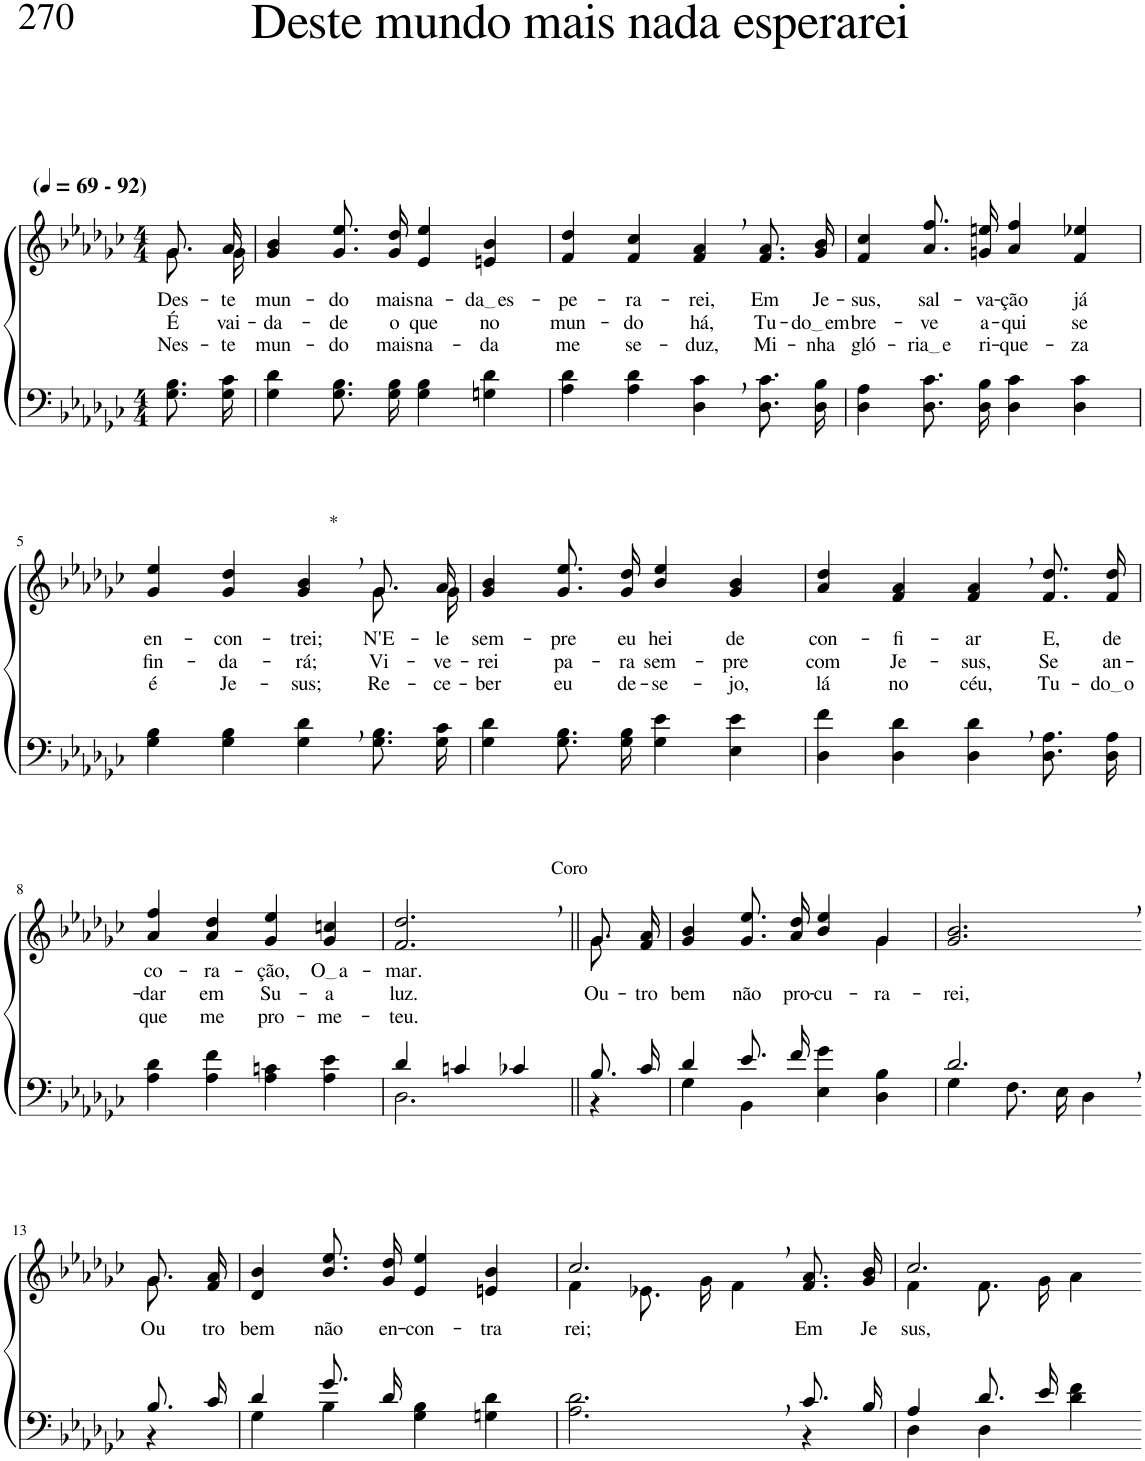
**kern	**kern	**text	**text	**text
*part2	*part1	*part1	*part1	*part1
*staff2	*staff1	*staff1	*staff1	*staff1
*I"Parte III e IV	*I"Parte I e II	*	*	*
*clefF4	*clefG2	*	*	*
*Trd2c3	*Trd2c3	*	*	*
*k[b-e-a-d-g-c-]	*k[b-e-a-d-g-c-]	*	*	*
*M4/4	*M4/4	*	*	*
*MM69	*MM69	*	*	*
=1	=1	=1	=1	=1
*	*^	*	*	*
!	!LO:TX:a:B:t=(	!	!	!	!
!	!LO:TX:a:B:t=- 92)	!	!	!	!
!	!	!	!LO:LY:b	!LO:LY:b	!LO:LY:b
8.G-\ 8.B-\L	8.g-/L	8.g-\L	Des-	É	Nes-
!	!	!	!LO:LY:b	!LO:LY:b	!LO:LY:b
16G-\ 16c-\Jk	16a-/Jk	16g-\Jk	-te	vai-	-te
=2	=2	=2	=2	=2	=2
!	!	!	!LO:LY:b	!LO:LY:b	!LO:LY:b
*	*v	*v	*	*	*
4G-\ 4d-\	4g-/ 4b-/	mun-	-da-	mun-
!	!	!LO:LY:b	!LO:LY:b	!LO:LY:b
8.G-\ 8.B-\L	8.g-\ 8.ee-\L	-do	-de	-do
!	!	!LO:LY:b	!LO:LY:b	!LO:LY:b
16G-\ 16B-\Jk	16g-\ 16dd-\Jk	mais	o	mais
!	!	!LO:LY:b	!LO:LY:b	!LO:LY:b
4G-\ 4B-\	4e-/ 4ee-/	na-	que	na-
!	!	!LO:LY:b	!LO:LY:b	!LO:LY:b
4Gn\ 4d-\	4en/ 4b-/	da es	no	-da
=3	=3	=3	=3	=3
!	!	!LO:LY:b	!LO:LY:b	!LO:LY:b
4A-\ 4d-\	4f/ 4dd-/	-pe-	mun-	me
!	!	!LO:LY:b	!LO:LY:b	!LO:LY:b
4A-\ 4d-\	4f/ 4cc-/	-ra-	-do	se-
!	!	!LO:LY:b	!LO:LY:b	!LO:LY:b
4D-\, 4c-\,	4f/, 4a-/,	-rei,	há,	-duz,
!	!	!LO:LY:b	!LO:LY:b	!LO:LY:b
8.D-\ 8.c-\L	8.f/ 8.a-/L	Em	Tu-	Mi-
!	!	!LO:LY:b	!LO:LY:b	!LO:LY:b
16D-\ 16B-\Jk	16g-/ 16b-/Jk	Je-	do em	-nha
=4	=4	=4	=4	=4
!	!	!LO:LY:b	!LO:LY:b	!LO:LY:b
4D-\ 4A-\	4f/ 4cc-/	-sus,	bre-	gló-
!	!	!LO:LY:b	!LO:LY:b	!LO:LY:b
8.D-\ 8.c-\L	8.a-\ 8.ff\L	sal-	-ve	ria e
!	!	!LO:LY:b	!LO:LY:b	!LO:LY:b
16D-\ 16B-\Jk	16gn\ 16een\Jk	-va-	a-	ri-
!	!	!LO:LY:b	!LO:LY:b	!LO:LY:b
4D-\ 4c-\	4a-/ 4ff/	-ção	-qui	-que-
!	!	!LO:LY:b	!LO:LY:b	!LO:LY:b
4D-\ 4c-\	4f/ 4ee-X/	já	se	-za
!!LO:LB:g=z
=5	=5	=5	=5	=5
!	!	!LO:LY:b	!LO:LY:b	!LO:LY:b
*	*^	*	*	*
4G-\ 4B-\	4g-/ 4ee-/	2.ryy	en-	fin-	é
!	!	!	!LO:LY:b	!LO:LY:b	!LO:LY:b
4G-\ 4B-\	4g-/ 4dd-/	.	-con-	-da-	Je-
!	!LO:TX:a:t=*	!	!	!	!
!	!	!	!LO:LY:b	!LO:LY:b	!LO:LY:b
4G-\, 4d-\,	4g-/, 4b-/,	.	-trei;	-rá;	-sus;
!	!	!	!LO:LY:b	!LO:LY:b	!LO:LY:b
8.G-\ 8.B-\L	8.g-/L	8.g-\L	N'E-	Vi-	Re-
!	!	!	!LO:LY:b	!LO:LY:b	!LO:LY:b
16G-\ 16c-\Jk	16a-/Jk	16g-\Jk	-le	-ve-	-ce-
=6	=6	=6	=6	=6	=6
!	!	!	!LO:LY:b	!LO:LY:b	!LO:LY:b
*	*v	*v	*	*	*
4G-\ 4d-\	4g-/ 4b-/	sem-	-rei	-ber
!	!	!LO:LY:b	!LO:LY:b	!LO:LY:b
8.G-\ 8.B-\L	8.g-\ 8.ee-\L	-pre	pa-	eu
!	!	!LO:LY:b	!LO:LY:b	!LO:LY:b
16G-\ 16B-\Jk	16g-\ 16dd-\Jk	eu	-ra	de-
!	!	!LO:LY:b	!LO:LY:b	!LO:LY:b
4G-\ 4e-\	4b-/ 4ee-/	hei	sem-	-se-
!	!	!LO:LY:b	!LO:LY:b	!LO:LY:b
4E-\ 4e-\	4g-/ 4b-/	de	-pre	-jo,
=7	=7	=7	=7	=7
!	!	!LO:LY:b	!LO:LY:b	!LO:LY:b
4D-\ 4f\	4a-/ 4dd-/	con-	com	lá
!	!	!LO:LY:b	!LO:LY:b	!LO:LY:b
4D-\ 4d-\	4f/ 4a-/	-fi-	Je-	no
!	!	!LO:LY:b	!LO:LY:b	!LO:LY:b
4D-\, 4d-\,	4f/, 4a-/,	-ar	-sus,	céu,
!	!	!LO:LY:b	!LO:LY:b	!LO:LY:b
8.D-\ 8.A-\L	8.f/ 8.dd-/L	E,	Se	Tu-
!	!	!LO:LY:b	!LO:LY:b	!LO:LY:b
16D-\ 16A-\Jk	16f/ 16dd-/Jk	de	an-	do o
!!LO:LB:g=z
=8	=8	=8	=8	=8
!	!	!LO:LY:b	!LO:LY:b	!LO:LY:b
4A-\ 4d-\	4a-/ 4ff/	co-	-dar	que
!	!	!LO:LY:b	!LO:LY:b	!LO:LY:b
4A-\ 4f\	4a-/ 4dd-/	-ra-	em	me
!	!	!LO:LY:b	!LO:LY:b	!LO:LY:b
4A-\ 4cn\	4g-/ 4ee-/	-ção,	Su-	pro-
!	!	!LO:LY:b	!LO:LY:b	!LO:LY:b
4A-\ 4e-\	4g-/ 4ccn/	O a	-a	-me-
=9	=9	=9	=9	=9
*^	*	*	*	*
!	!	!	!LO:LY:b	!LO:LY:b	!LO:LY:b
4d-/	2.D-\	2.f/, 2.dd-/,	-mar.	luz.	-teu.
4cn/	.	.	.	.	.
4c-X/	.	.	.	.	.
=10||	=10||	=10||	=10||	=10||	=10||
!	!	!LO:TX:a:t=Coro	!	!	!
!	!	!	!	!LO:LY:b	!
*	*	*^	*	*	*
8.B-/L	4r	8.g-/L	8.g-/	.	Ou-	.
!	!	!	!	!	!LO:LY:b	!
16c-/Jk	.	16f/ 16a-/Jk	16ryy	.	-tro	.
=11	=11	=11	=11	=11	=11	=11
!	!	!	!	!	!LO:LY:b	!
4d-/	4G-\	4g-/ 4b-/	2.ryy	.	-bem	.
!	!	!	!	!	!LO:LY:b	!
8.e-/L	4BB-\	8.g-\ 8.ee-\L	.	.	não	.
!	!	!	!	!	!LO:LY:b	!
16f/Jk	.	16a-\ 16dd-\Jk	.	.	pro-	.
!	!	!	!	!	!LO:LY:b	!
2ryy	4E-\ 4g-\	4b-/ 4ee-/	.	.	-cu-	.
!	!	!	!	!	!LO:LY:b	!
.	4D-\ 4B-\	4g-/	4g-\	.	-ra-	.
=12	=12	=12	=12	=12	=12	=12
!	!	!	!	!	!LO:LY:b	!
*	*	*v	*v	*	*	*
2.d-,/	4G-\	2.g-/, 2.b-/,	.	-rei,	.
.	8.F\L	.	.	.	.
.	16E-\Jk	.	.	.	.
.	4D-\	.	.	.	.
!!LO:LB:g=z
=13-	=13-	=13-	=13-	=13-	=13-
*	*	*^	*	*	*
!	!	!	!	!LO:LY:b	!	!
8.B-/L	4r	8.g-/L	8.g-\	Ou-	.	.
!	!	!	!	!LO:LY:b	!	!
16c-/Jk	.	16f/ 16a-/Jk	16ryy	-tro	.	.
=14	=14	=14	=14	=14	=14	=14
!	!	!	!	!LO:LY:b	!	!
*	*	*v	*v	*	*	*
4d-/	4G-\	4d-/ 4b-/	bem	.	.
!	!	!	!LO:LY:b	!	!
8.g-/L	4B-\	8.b-\ 8.ee-\L	não	.	.
!	!	!	!LO:LY:b	!	!
16d-/Jk	.	16g-\ 16dd-\Jk	en-	.	.
!	!	!	!LO:LY:b	!	!
2ryy	4G-\ 4B-\	4e-/ 4ee-/	-con-	.	.
!	!	!	!LO:LY:b	!	!
.	4Gn\ 4d-\	4en/ 4b-/	-tra-	.	.
=15	=15	=15	=15	=15	=15
*	*	*^	*	*	*
!	!	!	!	!LO:LY:b	!	!
2.ryy	2.A-\ 2.d-\	2.cc-,/	4f\	-rei;	.	.
.	.	.	8.e-X\L	.	.	.
.	.	.	16g-\Jk	.	.	.
.	.	.	4f\	.	.	.
!	!	!	!	!LO:LY:b	!	!
8.c-/L	4r	8.f/ 8.a-/L	4ryy	Em	.	.
!	!	!	!	!LO:LY:b	!	!
16B-/Jk	.	16g-/ 16b-/Jk	.	Je-	.	.
=16	=16	=16	=16	=16	=16	=16
!	!	!	!	!LO:LY:b	!	!
4A-/	4D-\	2.cc-/	4f\	-sus,	.	.
8.d-/L	4D-\	.	8.f\L	.	.	.
16e-/Jk	.	.	16g-\Jk	.	.	.
4ryy	4d-\ 4f\	.	4a-\	.	.	.
*v	*v	*	*	*	*	*
*	*v	*v	*	*	*
=-	=-	=-	=-	=-
*-	*-	*-	*-	*-
